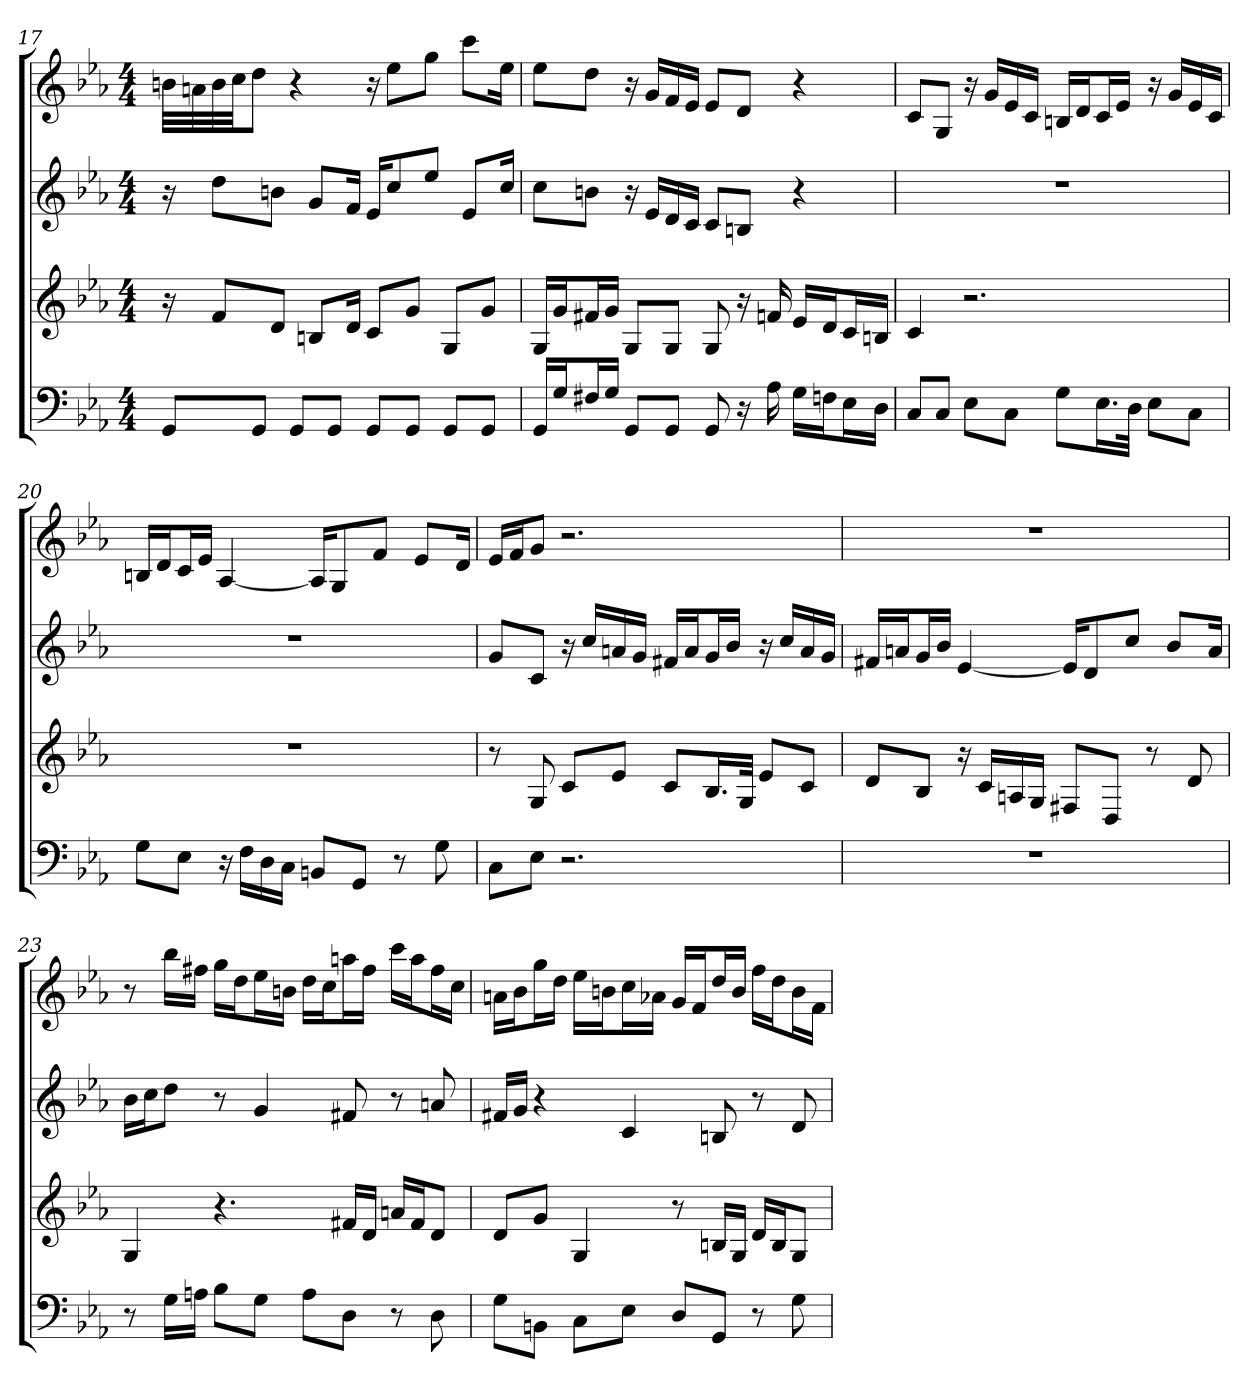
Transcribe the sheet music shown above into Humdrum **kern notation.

**kern	**kern	**kern	**kern
*part4	*part3	*part2	*part1
*staff4	*staff3	*staff2	*staff1
*k[b-e-a-]	*k[b-e-a-]	*k[b-e-a-]	*k[b-e-a-]
*c:	*c:	*c:	*c:
*M4/4	*M4/4	*M4/4	*M4/4
=17	=17	=17	=17
8GGL	16r	16r	32bnLLL
.	.	.	32an
.	8fL	8ddL	32b
.	.	.	32ccJJ
8GGJ	.	.	8ddJ
.	8dJ	8bnJ	.
8GGL	.	.	4r
.	8BnL	8gL	.
8GGJ	.	.	.
.	16dJk	16fJk	.
8GGL	8cL	16e-KL	16r
.	.	8cc	8ee-L
8GGJ	8gJ	.	.
.	.	8ee-J	8ggJ
8GGL	8GL	.	.
.	.	8e-L	8cccL
8GGJ	8gJ	.	.
.	.	16ccJk	16ee-Jk
=18	=18	=18	=18
16GGLL	16GLL	8ccL	8ee-L
16GJ	16gJ	.	.
16F#XL	16f#XL	8bnJ	8ddJ
16GJJ	16gJJ	.	.
8GGL	8GL	16r	16r
.	.	16e-LL	16gLL
8GGJ	8GJ	16d	16f
.	.	16cJJ	16e-JJ
8GG	8G	8cL	8e-L
16r	16r	8BnJ	8dJ
16A-	16fn	.	.
16GLL	16e-LL	4r	4r
16FnJ	16dJ	.	.
16E-L	16cL	.	.
16DJJ	16BnJJ	.	.
=19	=19	=19	=19
8CL	4c	1r	8cL
8CJ	.	.	8GJ
8E-L	2.r	.	16r
.	.	.	16gLL
8CJ	.	.	16e-
.	.	.	16cJJ
8GL	.	.	16BnLL
.	.	.	16dJ
16.E-L	.	.	16cL
.	.	.	16e-JJ
32DJJk	.	.	.
8E-L	.	.	16r
.	.	.	16gLL
8CJ	.	.	16e-
.	.	.	16cJJ
=20	=20	=20	=20
8GL	1r	1r	16BnLL
.	.	.	16dJ
8E-J	.	.	16cL
.	.	.	16e-JJ
16r	.	.	[4A-
16FLL	.	.	.
16D	.	.	.
16CJJ	.	.	.
8BBnL	.	.	16A-KL]
.	.	.	8G
8GGJ	.	.	.
.	.	.	8fJ
8r	.	.	.
.	.	.	8e-L
8G	.	.	.
.	.	.	16dJk
=21	=21	=21	=21
8CL	8r	8gL	16e-LL
.	.	.	16fJ
8E-J	8G	8cJ	8gJ
2.r	8cL	16r	2.r
.	.	16ccLL	.
.	8e-J	16an	.
.	.	16gJJ	.
.	8cL	16f#XLL	.
.	.	16aJ	.
.	16.B-L	16gL	.
.	.	16b-JJ	.
.	32GJJk	.	.
.	8e-L	16r	.
.	.	16ccLL	.
.	8cJ	16a	.
.	.	16gJJ	.
=22	=22	=22	=22
1r	8dL	16f#XLL	1r
.	.	16anJ	.
.	8B-J	16gL	.
.	.	16b-JJ	.
.	16r	[4e-	.
.	16cLL	.	.
.	16An	.	.
.	16GJJ	.	.
.	8F#XL	16e-KL]	.
.	.	8d	.
.	8DJ	.	.
.	.	8ccJ	.
.	8r	.	.
.	.	8b-L	.
.	8d	.	.
.	.	16aJk	.
=23	=23	=23	=23
8r	4G	16b-LL	8r
.	.	16ccJ	.
16GLL	.	8ddJ	16bb-LL
16AnJJ	.	.	16ff#XJJ
8B-L	4.r	8r	16ggLL
.	.	.	16ddJ
8GJ	.	4g	16ee-L
.	.	.	16bnJJ
8AL	.	.	16ddLL
.	.	.	16ccJ
8DJ	16f#XLL	8f#X	16aanL
.	16dJJ	.	16ff#JJ
8r	16anLL	8r	16cccLL
.	16f#J	.	16aaJ
8D	8dJ	8an	16ff#L
.	.	.	16ccJJ
=24	=24	=24	=24
8GL	8dL	16f#XLL	16anLL
.	.	16gJJ	16b-J
8BBnJ	8gJ	4r	16ggL
.	.	.	16ddJJ
8CL	4G	.	16ee-LL
.	.	.	16bnJ
8E-J	.	4c	16ccL
.	.	.	16a-XJJ
8DL	8r	.	16gLL
.	.	.	16fJ
8GGJ	16BnLL	8Bn	16ddL
.	16GJJ	.	16bJJ
8r	16dLL	8r	16ffLL
.	16BJ	.	16ddJ
8G	8GJ	8d	16bL
.	.	.	16fJJ
=	=	=	=
*-	*-	*-	*-
